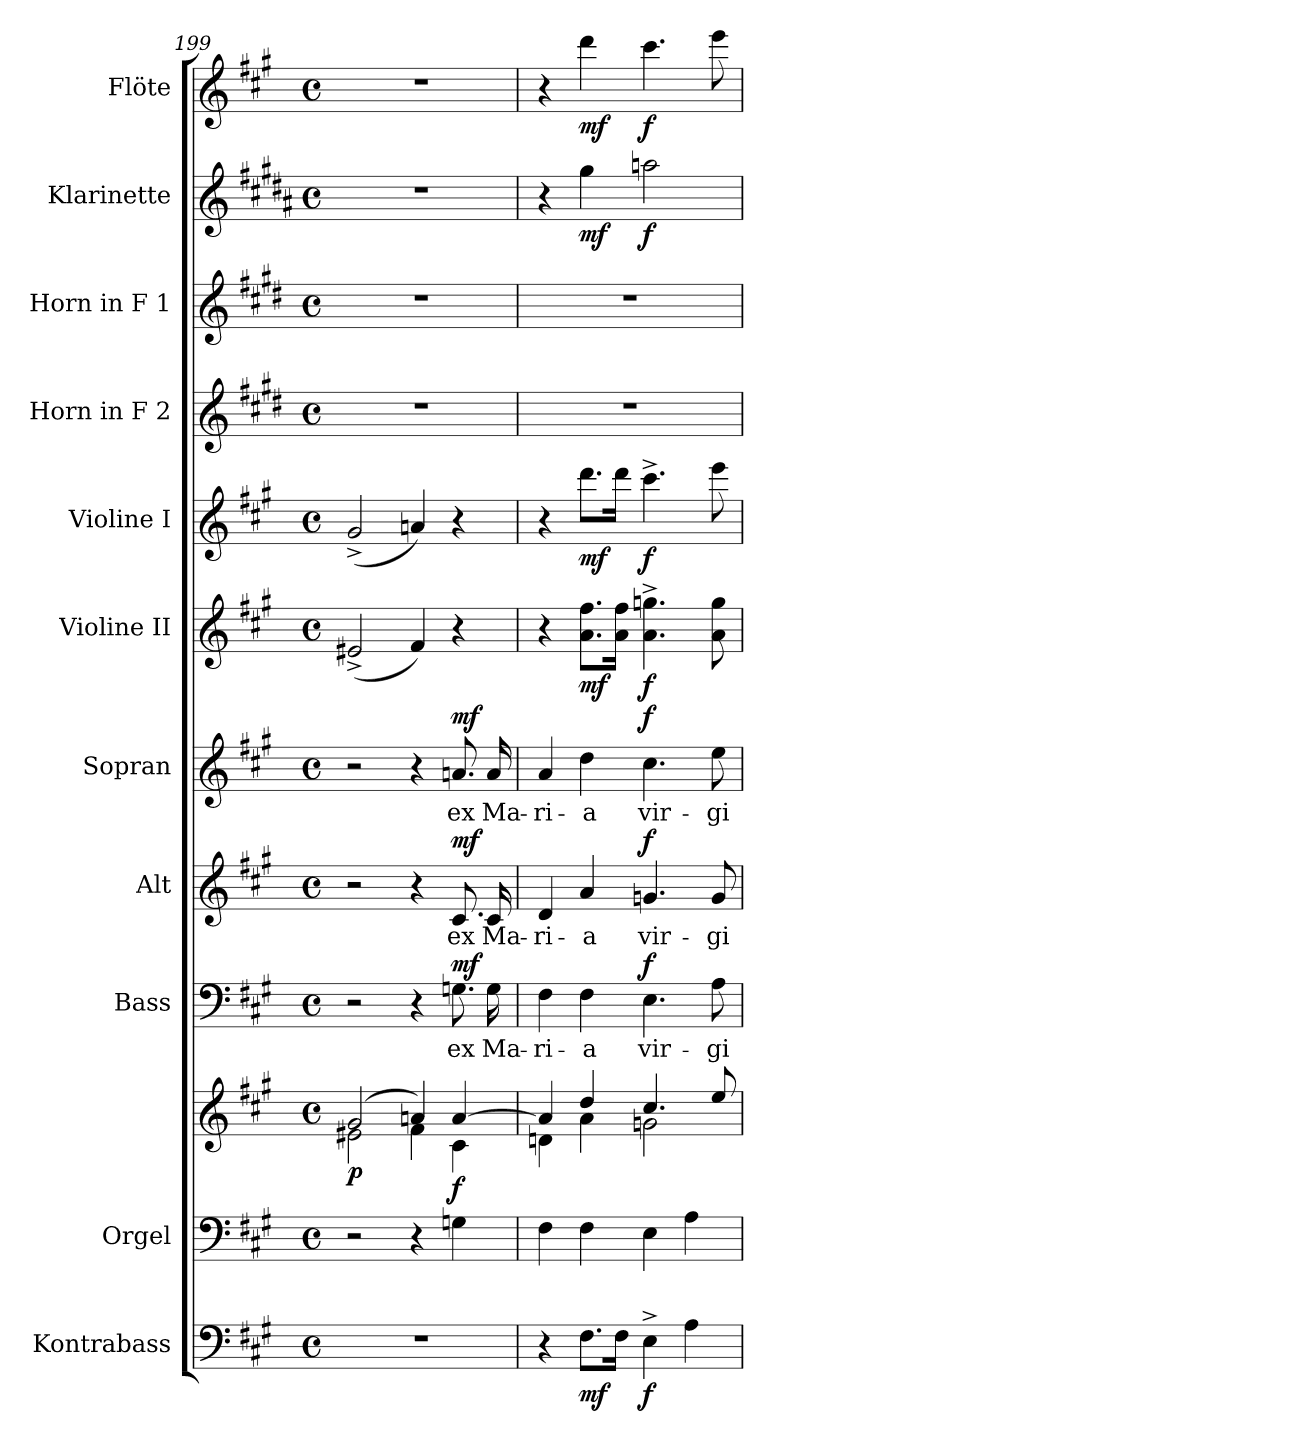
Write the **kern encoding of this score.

**kern	**dynam	**kern	**kern	**dynam	**kern	**text	**dynam	**kern	**text	**dynam	**kern	**text	**dynam	**kern	**dynam	**kern	**dynam	**kern	**kern	**kern	**dynam	**kern	**dynam
*part11	*part11	*part10	*part10	*part10	*part9	*part9	*part9	*part8	*part8	*part8	*part7	*part7	*part7	*part6	*part6	*part5	*part5	*part4	*part3	*part2	*part2	*part1	*part1
*staff12	*staff12	*staff11	*staff10	*staff10/11	*staff9	*staff9	*staff9	*staff8	*staff8	*staff8	*staff7	*staff7	*staff7	*staff6	*staff6	*staff5	*staff5	*staff4	*staff3	*staff2	*staff2	*staff1	*staff1
*I"Kontrabass	*	*I"Orgel	*	*	*I"Bass	*	*	*I"Alt	*	*	*I"Sopran	*	*	*I"Violine II	*	*I"Violine I	*	*I"Horn in F 2	*I"Horn in F 1	*I"Klarinette	*	*I"Flöte	*
*I'Kb.	*	*I'Org.	*	*	*I'B.	*	*	*I'A.	*	*	*I'S.	*	*	*I'Vl. II	*	*I'Vl. I	*	*	*	*I'Kl.	*	*I'Fl.	*
*clefF4	*	*clefF4	*clefG2	*	*clefF4	*	*	*clefG2	*	*	*clefG2	*	*	*clefG2	*	*clefG2	*	*clefG2	*clefG2	*clefG2	*	*clefG2	*
*ITrd7c12	*	*	*	*	*	*	*	*	*	*	*	*	*	*	*	*	*	*ITrd4c7	*ITrd4c7	*ITrd1c2	*	*	*
*k[f#c#g#]	*	*k[f#c#g#]	*k[f#c#g#]	*	*k[f#c#g#]	*	*	*k[f#c#g#]	*	*	*k[f#c#g#]	*	*	*k[f#c#g#]	*	*k[f#c#g#]	*	*k[f#c#g#]	*k[f#c#g#]	*k[f#c#g#]	*	*k[f#c#g#]	*
*A:	*	*A:	*A:	*	*A:	*	*	*A:	*	*	*A:	*	*	*A:	*	*A:	*	*A:	*A:	*A:	*	*A:	*
*M4/4	*	*M4/4	*M4/4	*	*M4/4	*	*	*M4/4	*	*	*M4/4	*	*	*M4/4	*	*M4/4	*	*M4/4	*M4/4	*M4/4	*	*M4/4	*
*met(c)	*	*met(c)	*met(c)	*	*met(c)	*	*	*met(c)	*	*	*met(c)	*	*	*met(c)	*	*met(c)	*	*met(c)	*met(c)	*met(c)	*	*met(c)	*
=199	=199	=199	=199	=199	=199	=199	=199	=199	=199	=199	=199	=199	=199	=199	=199	=199	=199	=199	=199	=199	=199	=199	=199
*	*	*	*^	*	*	*	*	*	*	*	*	*	*	*	*	*	*	*	*	*	*	*	*
!	!	!	!	!	!LO:DY:b	!	!	!	!	!	!	!	!	!	!	!	!	!	!	!	!	!	!	!
1r	.	2r	(2g#/	2e#X\	p	2r	.	.	2r	.	.	2r	.	.	(<2e#X^</	.	(<2g#^</	.	1r	1r	1r	.	1r	.
.	.	4r	4an/)	4f#\	.	4r	.	.	4r	.	.	4r	.	.	4f#/)	.	4an/)	.	.	.	.	.	.	.
!	!	!	!	!	!LO:DY:b	!	!LO:LY:b	!LO:DY:a	!	!LO:LY:b	!LO:DY:a	!	!LO:LY:b	!LO:DY:a	!	!	!	!	!	!	!	!	!	!
.	.	4Gn\	[>4a/	4c#\	f	8.Gn\	ex	mf	8.c#/	ex	mf	8.an/	ex	mf	4r	.	4r	.	.	.	.	.	.	.
!	!	!	!	!	!	!	!LO:LY:b	!	!	!LO:LY:b	!	!	!LO:LY:b	!	!	!	!	!	!	!	!	!	!	!
.	.	.	.	.	.	16G\	Ma-	.	16c#/	Ma-	.	16a/	Ma-	.	.	.	.	.	.	.	.	.	.	.
!!LO:PB:g=z
=200	=200	=200	=200	=200	=200	=200	=200	=200	=200	=200	=200	=200	=200	=200	=200	=200	=200	=200	=200	=200	=200	=200	=200	=200
!	!	!	!	!	!	!	!LO:LY:b	!	!	!LO:LY:b	!	!	!LO:LY:b	!	!	!	!	!	!	!	!	!	!	!
4r	.	4F#\	4a/]	4dn\	.	4F#\	-ri-	.	4d/	-ri-	.	4a/	-ri-	.	4r	.	4r	.	1r	1r	4r	.	4r	.
!	!LO:DY:b	!	!	!	!	!	!LO:LY:b	!	!	!LO:LY:b	!	!	!LO:LY:b	!	!	!LO:DY:b	!	!LO:DY:b	!	!	!	!LO:DY:b	!	!LO:DY:b
8.FF#\L	mf	4F#\	4dd/	4a\	.	4F#\	-a	.	4a/	-a	.	4dd\	-a	.	8.a\ 8.ff#\L	mf	8.ddd\L	mf	.	.	4ff#\	mf	4ddd\	mf
16FF#\Jk	.	.	.	.	.	.	.	.	.	.	.	.	.	.	16a\ 16ff#\Jk	.	16ddd\Jk	.	.	.	.	.	.	.
!	!LO:DY:b	!	!	!	!	!	!LO:LY:b	!LO:DY:a	!	!LO:LY:b	!LO:DY:a	!	!LO:LY:b	!LO:DY:a	!	!LO:DY:b	!	!LO:DY:b	!	!	!	!LO:DY:b	!	!LO:DY:b
4EE^>\	f	4E\	4.cc#/	2gn\	.	4.E\	vir-	f	4.gn/	vir-	f	4.cc#\	vir-	f	4.a\^> 4.ggn\^>	f	4.ccc#^>\	f	.	.	2ggn\	f	4.ccc#\	f
4AA\	.	4A\	.	.	.	.	.	.	.	.	.	.	.	.	.	.	.	.	.	.	.	.	.	.
!	!	!	!	!	!	!	!LO:LY:b	!	!	!LO:LY:b	!	!	!LO:LY:b	!	!	!	!	!	!	!	!	!	!	!
.	.	.	8ee/	.	.	8A\	-gi-	.	8g/	-gi-	.	8ee\	-gi-	.	8a\ 8gg\	.	8eee\	.	.	.	.	.	8eee\	.
*	*	*	*v	*v	*	*	*	*	*	*	*	*	*	*	*	*	*	*	*	*	*	*	*	*
=	=	=	=	=	=	=	=	=	=	=	=	=	=	=	=	=	=	=	=	=	=	=	=
*-	*-	*-	*-	*-	*-	*-	*-	*-	*-	*-	*-	*-	*-	*-	*-	*-	*-	*-	*-	*-	*-	*-	*-
